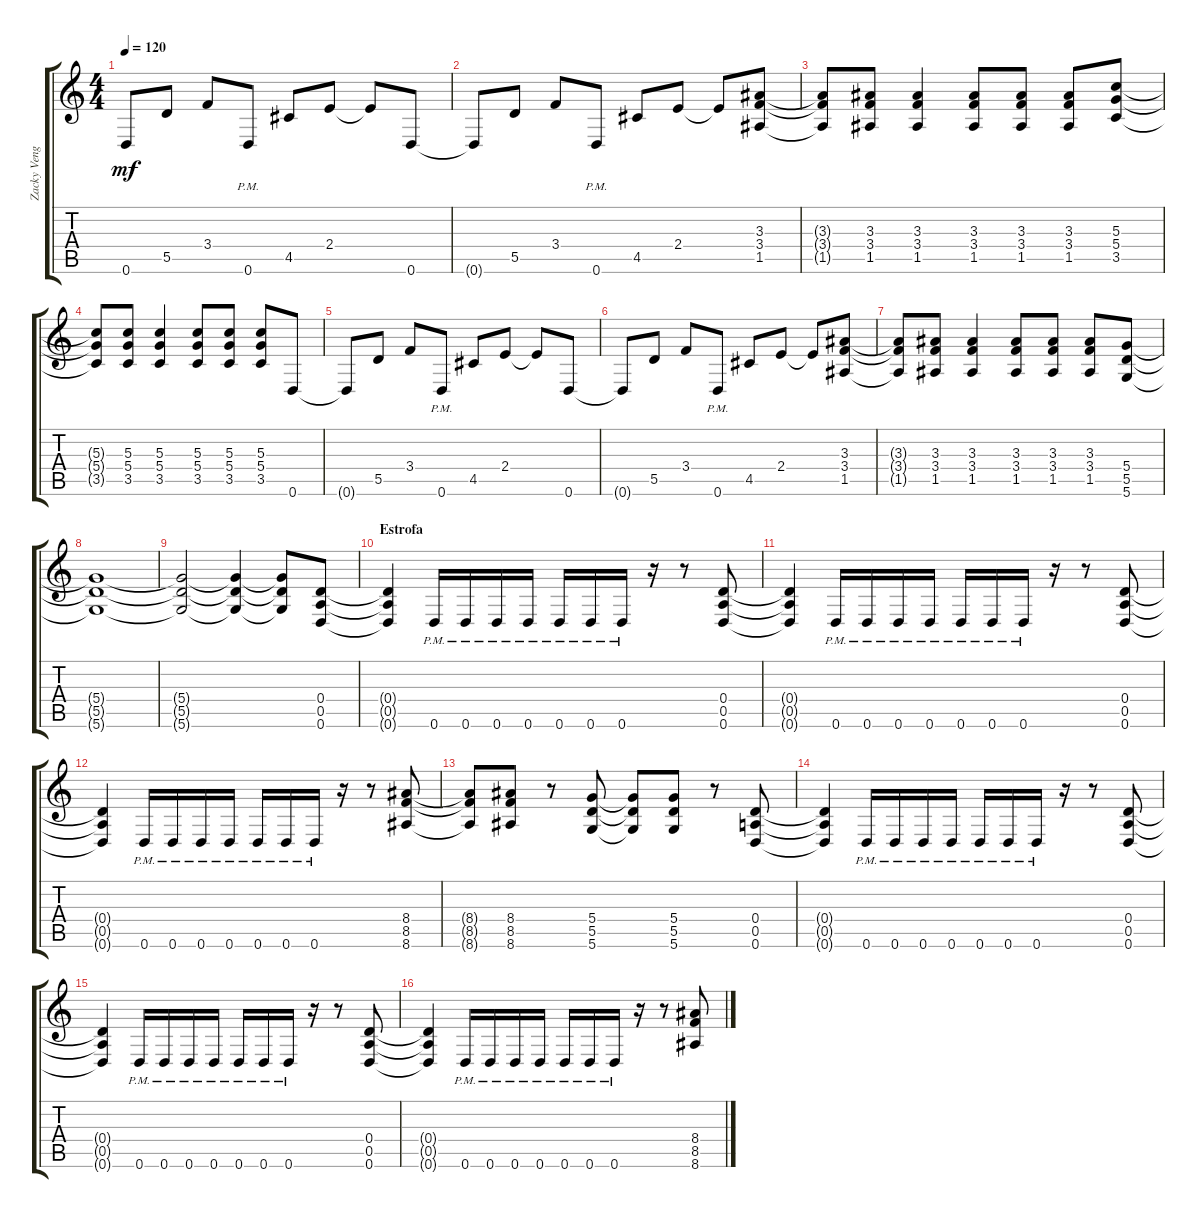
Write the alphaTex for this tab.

\track ("Zacky Vengeance" "Zacky Veng") {instrument distortionguitar}
\staff {score tabs}
\tuning (E4 B3 G3 D3 A2 D2) {hide}
\ts (4 4)
\tempo 120
\clef g2
\ks c
0.6{t}.8{dy mf} 5.5.8 3.4.8 0.6{pm}.8 4.5.8 2.4.8 2.4{t}.8 0.6.8 |
0.6{t}.8 5.5.8 3.4.8 0.6{pm}.8 4.5.8 2.4.8 2.4{t}.8 (3.3 3.4 1.5).8 |
(3.3{t} 3.4{t} 1.5{t}).8 (3.3 3.4 1.5).8 (3.3 3.4 1.5).4 (3.3 3.4 1.5).8 (3.3 3.4 1.5).8 (3.3 3.4 1.5).8 (5.3 5.4 3.5).8 |
(5.3{t} 5.4{t} 3.5{t}).8 (5.3 5.4 3.5).8 (5.3 5.4 3.5).4 (5.3 5.4 3.5).8 (5.3 5.4 3.5).8 (5.3 5.4 3.5).8 0.6.8 |
0.6{t}.8 5.5.8 3.4.8 0.6{pm}.8 4.5.8 2.4.8 2.4{t}.8 0.6.8 |
0.6{t}.8 5.5.8 3.4.8 0.6{pm}.8 4.5.8 2.4.8 2.4{t}.8 (3.3 3.4 1.5).8 |
(3.3{t} 3.4{t} 1.5{t}).8 (3.3 3.4 1.5).8 (3.3 3.4 1.5).4 (3.3 3.4 1.5).8 (3.3 3.4 1.5).8 (3.3 3.4 1.5).8 (5.4 5.5 5.6).8 |
(5.4{t} 5.5{t} 5.6{t}).1 |
(5.4{t} 5.5{t} 5.6{t}).2 (5.4{t} 5.5{t} 5.6{t}).4 (5.4{t} 5.5{t} 5.6{t}).8 (0.4 0.5 0.6).8 |
\section ("" "Estrofa")
(0.4{t} 0.5{t} 0.6{t}).4 0.6{pm}.16 0.6{pm}.16 0.6{pm}.16 0.6{pm}.16 0.6{pm}.16 0.6{pm}.16 0.6{pm}.16 r.16 r.8 (0.4 0.5 0.6).8 |
(0.4{t} 0.5{t} 0.6{t}).4 0.6{pm}.16 0.6{pm}.16 0.6{pm}.16 0.6{pm}.16 0.6{pm}.16 0.6{pm}.16 0.6{pm}.16 r.16 r.8 (0.4 0.5 0.6).8 |
(0.4{t} 0.5{t} 0.6{t}).4 0.6{pm}.16 0.6{pm}.16 0.6{pm}.16 0.6{pm}.16 0.6{pm}.16 0.6{pm}.16 0.6{pm}.16 r.16 r.8 (8.4 8.5 8.6).8 |
(8.4{t} 8.5{t} 8.6{t}).8 (8.4 8.5 8.6).8 r.8 (5.4 5.5 5.6).8 (5.4{t} 5.5{t} 5.6{t}).8 (5.4 5.5 5.6).8 r.8 (0.4 0.5 0.6).8 |
(0.4{t} 0.5{t} 0.6{t}).4 0.6{pm}.16 0.6{pm}.16 0.6{pm}.16 0.6{pm}.16 0.6{pm}.16 0.6{pm}.16 0.6{pm}.16 r.16 r.8 (0.4 0.5 0.6).8 |
(0.4{t} 0.5{t} 0.6{t}).4 0.6{pm}.16 0.6{pm}.16 0.6{pm}.16 0.6{pm}.16 0.6{pm}.16 0.6{pm}.16 0.6{pm}.16 r.16 r.8 (0.4 0.5 0.6).8 |
(0.4{t} 0.5{t} 0.6{t}).4 0.6{pm}.16 0.6{pm}.16 0.6{pm}.16 0.6{pm}.16 0.6{pm}.16 0.6{pm}.16 0.6{pm}.16 r.16 r.8 (8.4 8.5 8.6).8
